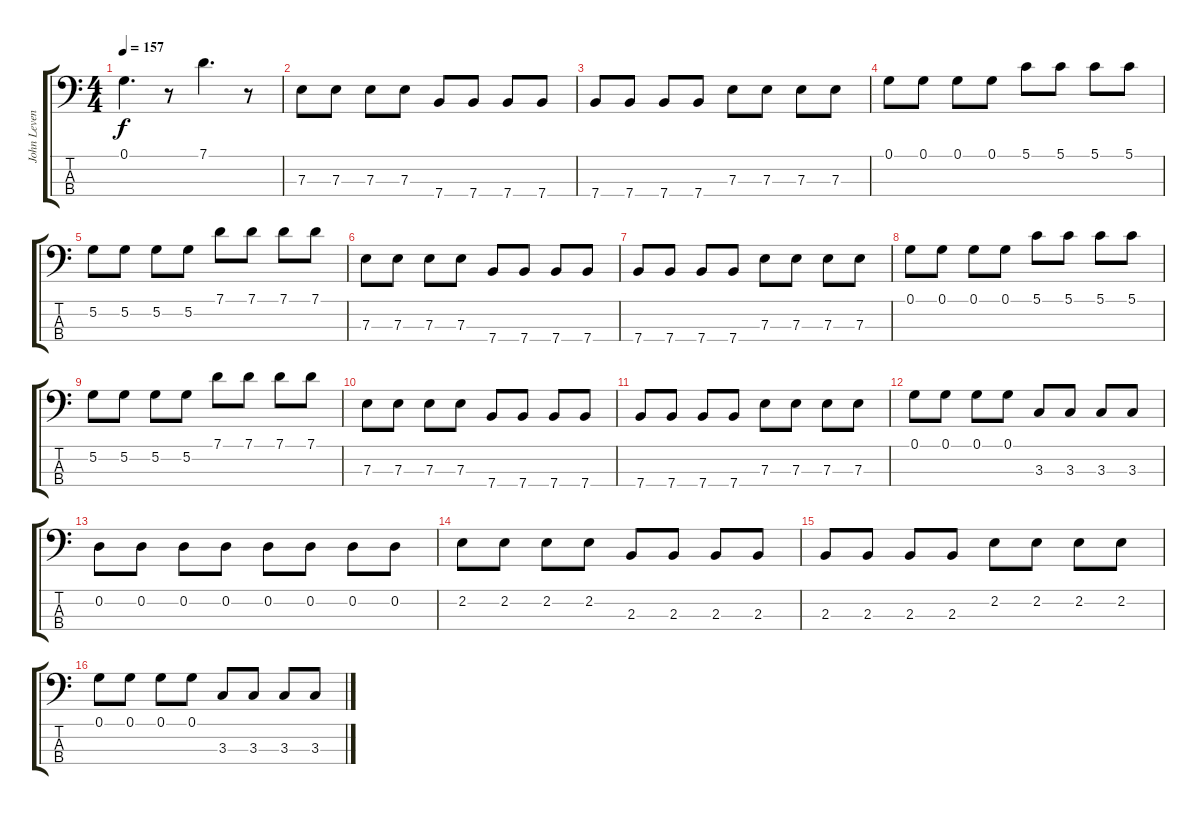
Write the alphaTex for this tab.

\track ("John Leven" "John Leven") {instrument electricbassfinger}
\staff {score tabs}
\tuning (G2 D2 A1 E1) {hide}
\ts (4 4)
\tempo 157
\clef f4
\ks c
0.1.4{d dy f} r.8 7.1.4{d} r.8 |
7.3.8 7.3.8 7.3.8 7.3.8 7.4.8 7.4.8 7.4.8 7.4.8 |
7.4.8 7.4.8 7.4.8 7.4.8 7.3.8 7.3.8 7.3.8 7.3.8 |
0.1.8 0.1.8 0.1.8 0.1.8 5.1.8 5.1.8 5.1.8 5.1.8 |
5.2.8 5.2.8 5.2.8 5.2.8 7.1.8 7.1.8 7.1.8 7.1.8 |
7.3.8 7.3.8 7.3.8 7.3.8 7.4.8 7.4.8 7.4.8 7.4.8 |
7.4.8 7.4.8 7.4.8 7.4.8 7.3.8 7.3.8 7.3.8 7.3.8 |
0.1.8 0.1.8 0.1.8 0.1.8 5.1.8 5.1.8 5.1.8 5.1.8 |
5.2.8 5.2.8 5.2.8 5.2.8 7.1.8 7.1.8 7.1.8 7.1.8 |
7.3.8 7.3.8 7.3.8 7.3.8 7.4.8 7.4.8 7.4.8 7.4.8 |
7.4.8 7.4.8 7.4.8 7.4.8 7.3.8 7.3.8 7.3.8 7.3.8 |
0.1.8 0.1.8 0.1.8 0.1.8 3.3.8 3.3.8 3.3.8 3.3.8 |
0.2.8 0.2.8 0.2.8 0.2.8 0.2.8 0.2.8 0.2.8 0.2.8 |
2.2.8 2.2.8 2.2.8 2.2.8 2.3.8 2.3.8 2.3.8 2.3.8 |
2.3.8 2.3.8 2.3.8 2.3.8 2.2.8 2.2.8 2.2.8 2.2.8 |
0.1.8 0.1.8 0.1.8 0.1.8 3.3.8 3.3.8 3.3.8 3.3.8
